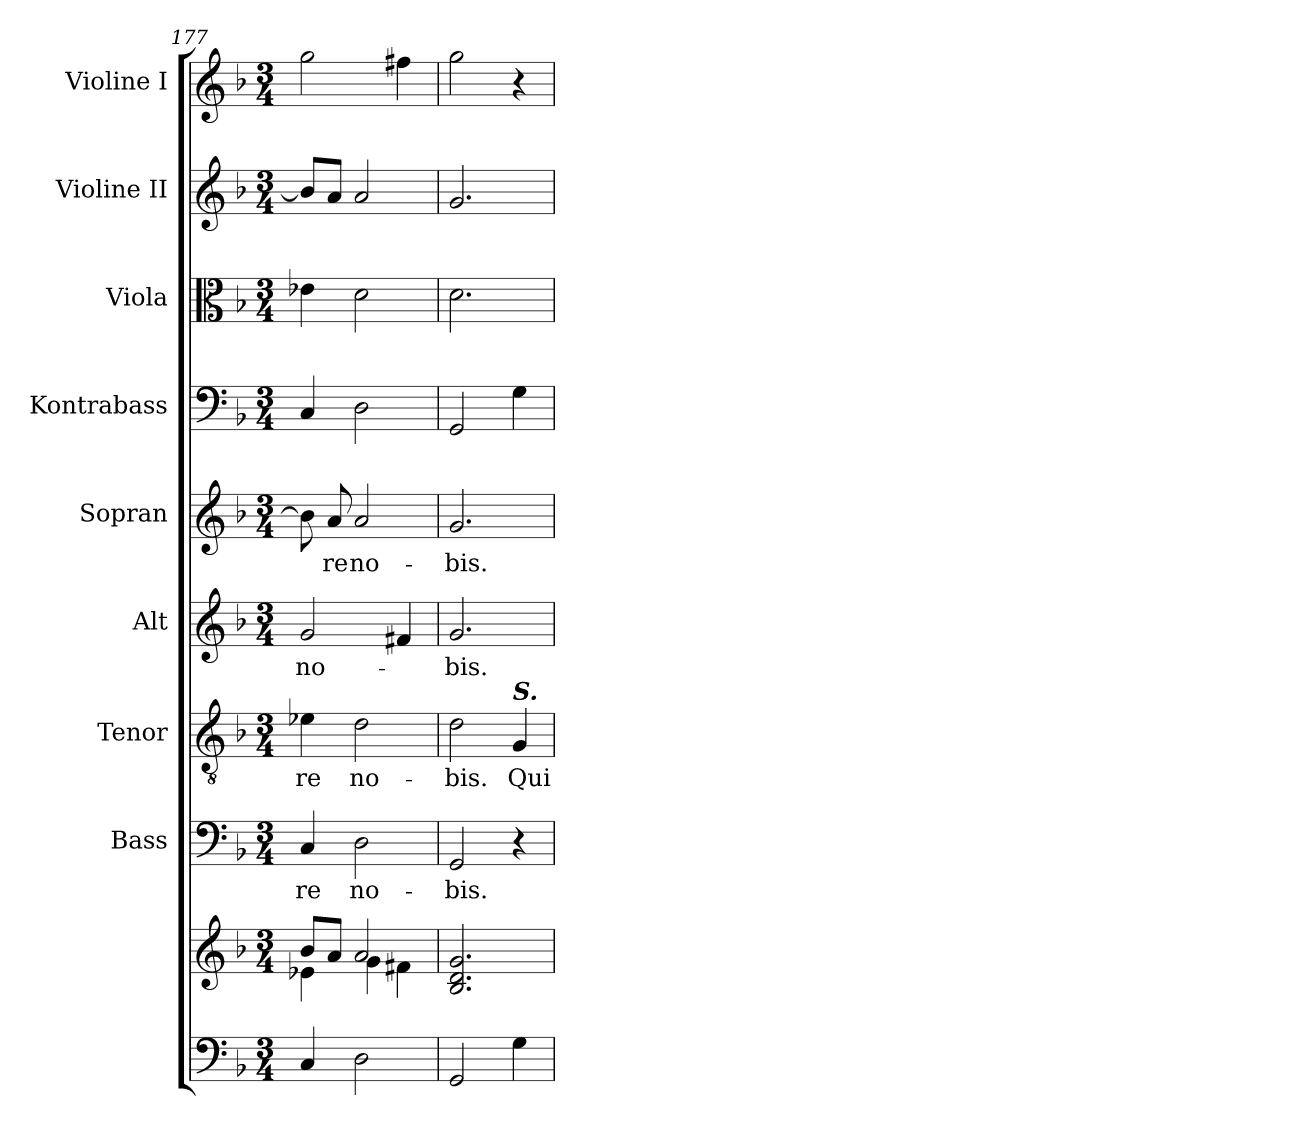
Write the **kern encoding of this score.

**kern	**kern	**kern	**text	**kern	**text	**kern	**text	**kern	**text	**kern	**kern	**kern	**kern
*part9	*part9	*part8	*part8	*part7	*part7	*part6	*part6	*part5	*part5	*part4	*part3	*part2	*part1
*staff10	*staff9	*staff8	*staff8	*staff7	*staff7	*staff6	*staff6	*staff5	*staff5	*staff4	*staff3	*staff2	*staff1
*	*	*I"Bass	*	*I"Tenor	*	*I"Alt	*	*I"Sopran	*	*I"Kontrabass	*I"Viola	*I"Violine II	*I"Violine I
*	*	*I'B.	*	*I'T.	*	*I'A.	*	*I'S.	*	*I'Kb.	*I'Vla.	*I'Vl. II	*I'Vl. I
*clefF4	*clefG2	*clefF4	*	*clefGv2	*	*clefG2	*	*clefG2	*	*clefF4	*clefC3	*clefG2	*clefG2
*	*	*	*	*	*	*	*	*	*	*ITrd7c12	*	*	*
*k[b-]	*k[b-]	*k[b-]	*	*k[b-]	*	*k[b-]	*	*k[b-]	*	*k[b-]	*k[b-]	*k[b-]	*k[b-]
*F:	*F:	*F:	*	*F:	*	*F:	*	*F:	*	*F:	*F:	*F:	*F:
*M3/4	*M3/4	*M3/4	*	*M3/4	*	*M3/4	*	*M3/4	*	*M3/4	*M3/4	*M3/4	*M3/4
=177	=177	=177	=177	=177	=177	=177	=177	=177	=177	=177	=177	=177	=177
*	*^	*	*	*	*	*	*	*	*	*	*	*	*
!	!	!	!	!LO:LY:b	!	!LO:LY:b	!	!LO:LY:b	!	!	!	!	!	!
4C/	8b-/L	4e-X\	4C/	-re	4e-X\	-re	2g/	no-	8b-\]	.	4CC/	4e-X\	8b-/L]	2gg\
!	!	!	!	!	!	!	!	!	!	!LO:LY:b	!	!	!	!
.	8a/J	.	.	.	.	.	.	.	8a/	-re	.	.	8a/J	.
!	!	!	!	!LO:LY:b	!	!LO:LY:b	!	!	!	!LO:LY:b	!	!	!	!
2D\	2a/	4g\	2D\	no-	2d\	no-	.	.	2a/	no-	2DD\	2d\	2a/	.
.	.	4f#X\	.	.	.	.	4f#X/	.	.	.	.	.	.	4ff#X\
=178	=178	=178	=178	=178	=178	=178	=178	=178	=178	=178	=178	=178	=178	=178
!	!	!	!	!LO:LY:b	!	!LO:LY:b	!	!LO:LY:b	!	!LO:LY:b	!	!	!	!
*	*v	*v	*	*	*	*	*	*	*	*	*	*	*	*
2GG/	2.B-/ 2.d/ 2.g/	2GG/	-bis.	2d\	-bis.	2.g/	-bis.	2.g/	-bis.	2GGG/	2.d\	2.g/	2gg\
!	!	!	!	!LO:TX:a:Bi:t=S.	!	!	!	!	!	!	!	!	!
!	!	!	!	!	!LO:LY:b	!	!	!	!	!	!	!	!
4G\	.	4r	.	4G/	Qui	.	.	.	.	4GG\	.	.	4r
=	=	=	=	=	=	=	=	=	=	=	=	=	=
*-	*-	*-	*-	*-	*-	*-	*-	*-	*-	*-	*-	*-	*-
